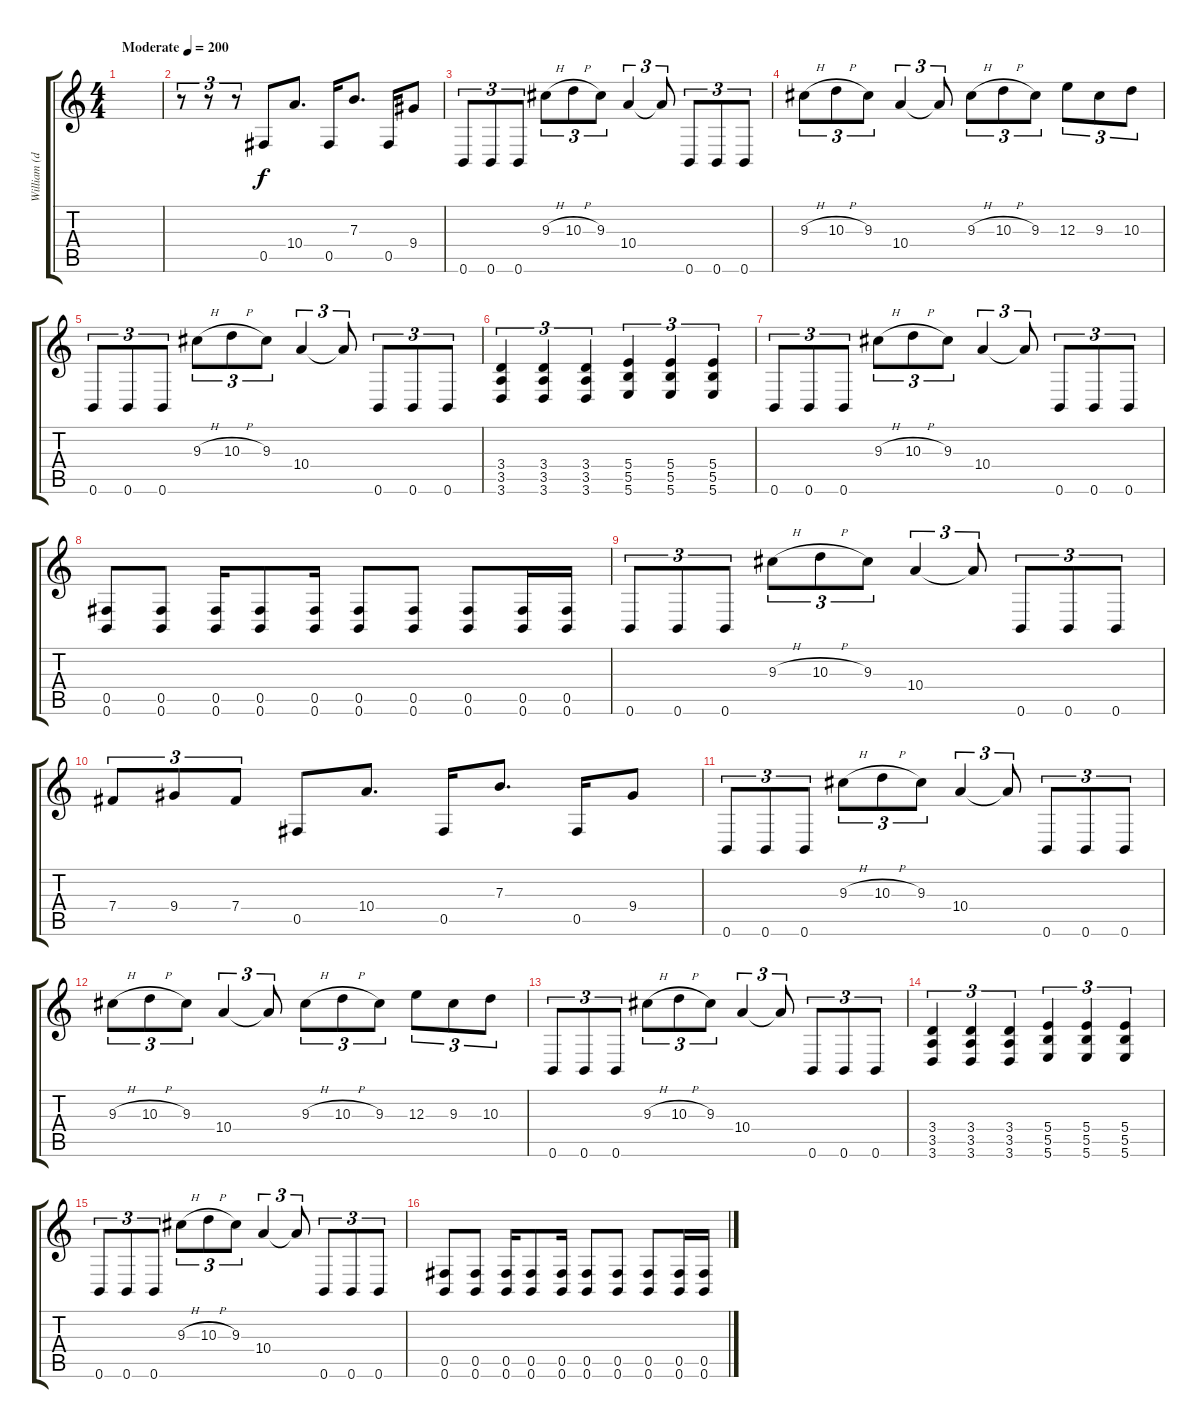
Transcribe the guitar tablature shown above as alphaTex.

\track ("William (dist)" "William (d") {instrument distortionguitar}
\staff {score tabs}
\tuning (Db4 Ab3 E3 B2 Gb2 B1) {hide}
\ts (4 4)
\tempo (200 "Moderate")
\clef g2
\ks c
|
r.8{tu (3 2)} r.8{tu (3 2)} r.8{tu (3 2)} 0.5.8 10.4.8{d} 0.5.16 7.3.8{d} 0.5.16 9.4.8 |
0.6.8{tu (3 2)} 0.6.8{tu (3 2)} 0.6.8{tu (3 2)} 9.3{h}.8{tu (3 2)} 10.3{h}.8{tu (3 2)} 9.3.8{tu (3 2)} 10.4.4{tu (3 2)} 10.4{t}.8{tu (3 2)} 0.6.8{tu (3 2)} 0.6.8{tu (3 2)} 0.6.8{tu (3 2)} |
9.3{h}.8{tu (3 2)} 10.3{h}.8{tu (3 2)} 9.3.8{tu (3 2)} 10.4.4{tu (3 2)} 10.4{t}.8{tu (3 2)} 9.3{h}.8{tu (3 2)} 10.3{h}.8{tu (3 2)} 9.3.8{tu (3 2)} 12.3.8{tu (3 2)} 9.3.8{tu (3 2)} 10.3.8{tu (3 2)} |
0.6.8{tu (3 2)} 0.6.8{tu (3 2)} 0.6.8{tu (3 2)} 9.3{h}.8{tu (3 2)} 10.3{h}.8{tu (3 2)} 9.3.8{tu (3 2)} 10.4.4{tu (3 2)} 10.4{t}.8{tu (3 2)} 0.6.8{tu (3 2)} 0.6.8{tu (3 2)} 0.6.8{tu (3 2)} |
(3.4 3.5 3.6).4{tu (3 2)} (3.4 3.5 3.6).4{tu (3 2)} (3.4 3.5 3.6).4{tu (3 2)} (5.4 5.5 5.6).4{tu (3 2)} (5.4 5.5 5.6).4{tu (3 2)} (5.4 5.5 5.6).4{tu (3 2)} |
0.6.8{tu (3 2)} 0.6.8{tu (3 2)} 0.6.8{tu (3 2)} 9.3{h}.8{tu (3 2)} 10.3{h}.8{tu (3 2)} 9.3.8{tu (3 2)} 10.4.4{tu (3 2)} 10.4{t}.8{tu (3 2)} 0.6.8{tu (3 2)} 0.6.8{tu (3 2)} 0.6.8{tu (3 2)} |
(0.5 0.6).8 (0.5 0.6).8 (0.5 0.6).16 (0.5 0.6).8 (0.5 0.6).16 (0.5 0.6).8 (0.5 0.6).8 (0.5 0.6).8 (0.5 0.6).16 (0.5 0.6).16 |
0.6.8{tu (3 2)} 0.6.8{tu (3 2)} 0.6.8{tu (3 2)} 9.3{h}.8{tu (3 2)} 10.3{h}.8{tu (3 2)} 9.3.8{tu (3 2)} 10.4.4{tu (3 2)} 10.4{t}.8{tu (3 2)} 0.6.8{tu (3 2)} 0.6.8{tu (3 2)} 0.6.8{tu (3 2)} |
7.4.8{tu (3 2)} 9.4.8{tu (3 2)} 7.4.8{tu (3 2)} 0.5.8 10.4.8{d} 0.5.16 7.3.8{d} 0.5.16 9.4.8 |
0.6.8{tu (3 2)} 0.6.8{tu (3 2)} 0.6.8{tu (3 2)} 9.3{h}.8{tu (3 2)} 10.3{h}.8{tu (3 2)} 9.3.8{tu (3 2)} 10.4.4{tu (3 2)} 10.4{t}.8{tu (3 2)} 0.6.8{tu (3 2)} 0.6.8{tu (3 2)} 0.6.8{tu (3 2)} |
9.3{h}.8{tu (3 2)} 10.3{h}.8{tu (3 2)} 9.3.8{tu (3 2)} 10.4.4{tu (3 2)} 10.4{t}.8{tu (3 2)} 9.3{h}.8{tu (3 2)} 10.3{h}.8{tu (3 2)} 9.3.8{tu (3 2)} 12.3.8{tu (3 2)} 9.3.8{tu (3 2)} 10.3.8{tu (3 2)} |
0.6.8{tu (3 2)} 0.6.8{tu (3 2)} 0.6.8{tu (3 2)} 9.3{h}.8{tu (3 2)} 10.3{h}.8{tu (3 2)} 9.3.8{tu (3 2)} 10.4.4{tu (3 2)} 10.4{t}.8{tu (3 2)} 0.6.8{tu (3 2)} 0.6.8{tu (3 2)} 0.6.8{tu (3 2)} |
(3.4 3.5 3.6).4{tu (3 2)} (3.4 3.5 3.6).4{tu (3 2)} (3.4 3.5 3.6).4{tu (3 2)} (5.4 5.5 5.6).4{tu (3 2)} (5.4 5.5 5.6).4{tu (3 2)} (5.4 5.5 5.6).4{tu (3 2)} |
0.6.8{tu (3 2)} 0.6.8{tu (3 2)} 0.6.8{tu (3 2)} 9.3{h}.8{tu (3 2)} 10.3{h}.8{tu (3 2)} 9.3.8{tu (3 2)} 10.4.4{tu (3 2)} 10.4{t}.8{tu (3 2)} 0.6.8{tu (3 2)} 0.6.8{tu (3 2)} 0.6.8{tu (3 2)} |
(0.5 0.6).8 (0.5 0.6).8 (0.5 0.6).16 (0.5 0.6).8 (0.5 0.6).16 (0.5 0.6).8 (0.5 0.6).8 (0.5 0.6).8 (0.5 0.6).16 (0.5 0.6).16
